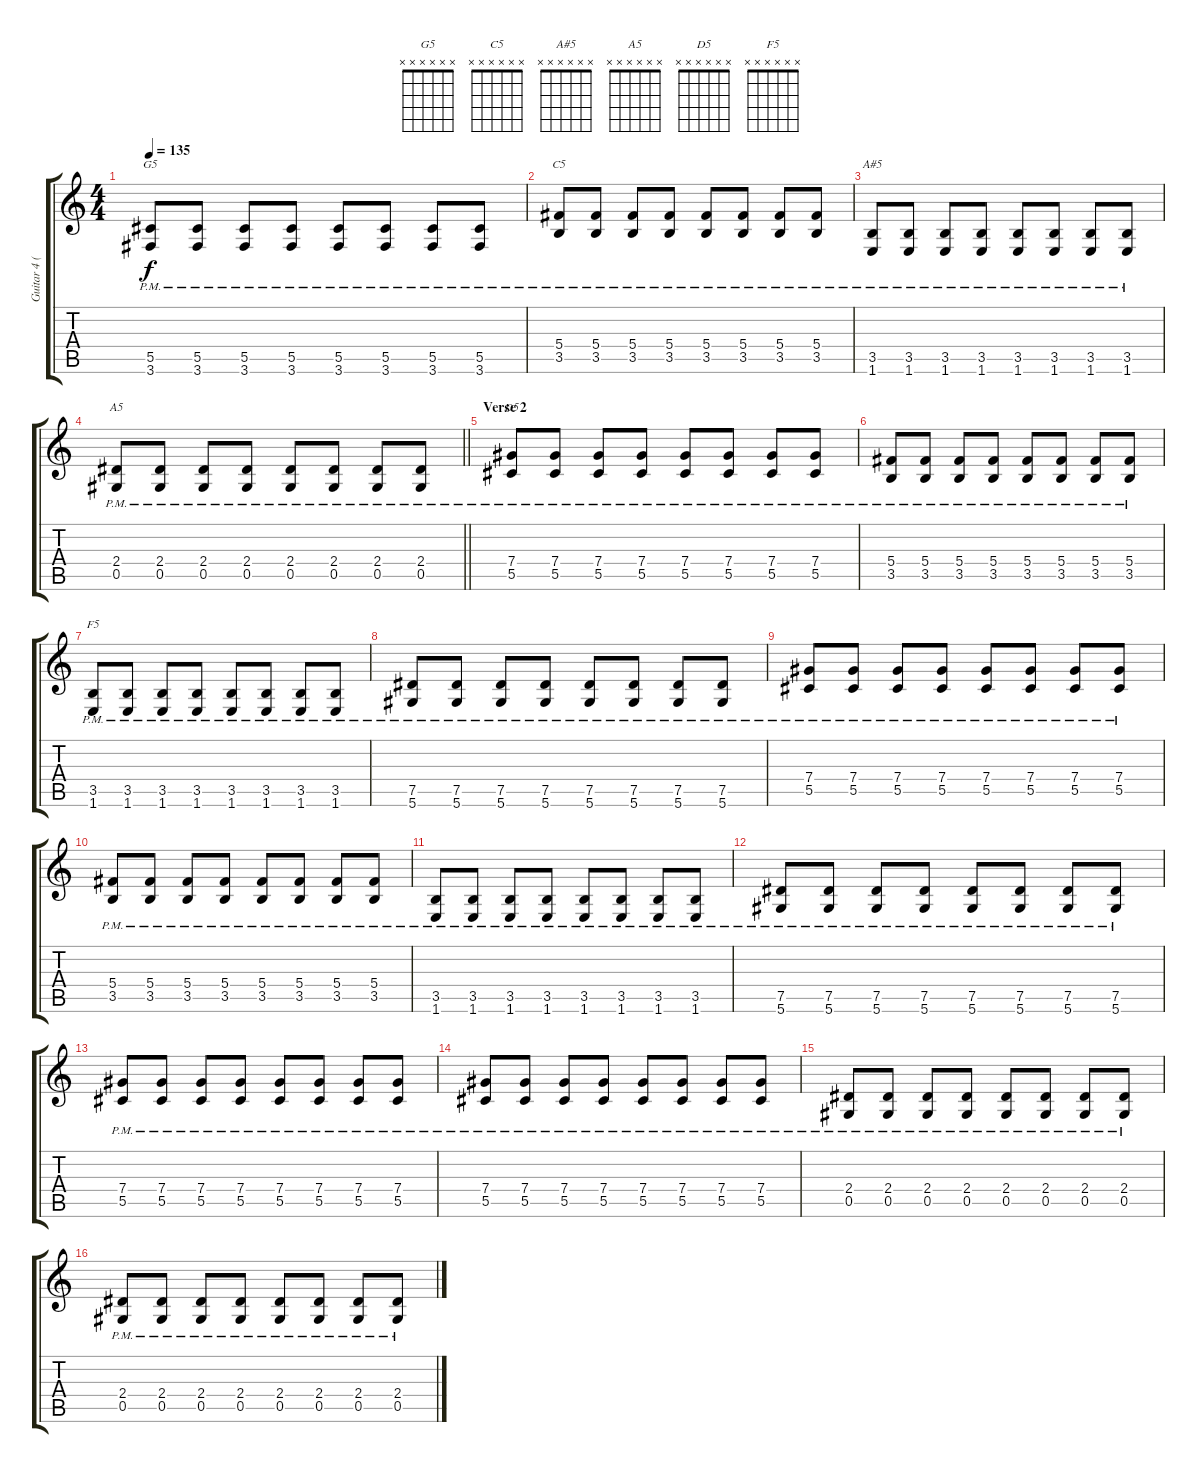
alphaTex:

\track ("Guitar 4 (Rhythm)" "Guitar 4 (") {instrument electricguitarmuted}
\staff {score tabs}
\tuning (Eb4 Bb3 Gb3 Db3 Ab2 Eb2) {hide}
\chord ("G5" x x x x x x)
\chord ("C5" x x x x x x)
\chord ("A#5" x x x x x x)
\chord ("A5" x x x x x x)
\chord ("D5" x x x x x x)
\chord ("F5" x x x x x x)
\ts (4 4)
\tempo 135
\clef g2
\ks c
(5.5{pm} 3.6{pm}).8{ch "G5" dy f} (5.5{pm} 3.6{pm}).8 (5.5{pm} 3.6{pm}).8 (5.5{pm} 3.6{pm}).8 (5.5{pm} 3.6{pm}).8 (5.5{pm} 3.6{pm}).8 (5.5{pm} 3.6{pm}).8 (5.5{pm} 3.6{pm}).8 |
(5.4{pm} 3.5{pm}).8{ch "C5"} (5.4{pm} 3.5{pm}).8 (5.4{pm} 3.5{pm}).8 (5.4{pm} 3.5{pm}).8 (5.4{pm} 3.5{pm}).8 (5.4{pm} 3.5{pm}).8 (5.4{pm} 3.5{pm}).8 (5.4{pm} 3.5{pm}).8 |
(3.5{pm} 1.6{pm}).8{ch "A#5"} (3.5{pm} 1.6{pm}).8 (3.5{pm} 1.6{pm}).8 (3.5{pm} 1.6{pm}).8 (3.5{pm} 1.6{pm}).8 (3.5{pm} 1.6{pm}).8 (3.5{pm} 1.6{pm}).8 (3.5{pm} 1.6{pm}).8 |
\barLineRight lightlight
(2.4{pm} 0.5{pm}).8{ch "A5"} (2.4{pm} 0.5{pm}).8 (2.4{pm} 0.5{pm}).8 (2.4{pm} 0.5{pm}).8 (2.4{pm} 0.5{pm}).8 (2.4{pm} 0.5{pm}).8 (2.4{pm} 0.5{pm}).8 (2.4{pm} 0.5{pm}).8 |
\section ("" "Verse 2")
(7.4{pm} 5.5{pm}).8{ch "D5"} (7.4{pm} 5.5{pm}).8 (7.4{pm} 5.5{pm}).8 (7.4{pm} 5.5{pm}).8 (7.4{pm} 5.5{pm}).8 (7.4{pm} 5.5{pm}).8 (7.4{pm} 5.5{pm}).8 (7.4{pm} 5.5{pm}).8 |
(5.4{pm} 3.5{pm}).8 (5.4{pm} 3.5{pm}).8 (5.4{pm} 3.5{pm}).8 (5.4{pm} 3.5{pm}).8 (5.4{pm} 3.5{pm}).8 (5.4{pm} 3.5{pm}).8 (5.4{pm} 3.5{pm}).8 (5.4{pm} 3.5{pm}).8 |
(3.5{pm} 1.6{pm}).8{ch "F5"} (3.5{pm} 1.6{pm}).8 (3.5{pm} 1.6{pm}).8 (3.5{pm} 1.6{pm}).8 (3.5{pm} 1.6{pm}).8 (3.5{pm} 1.6{pm}).8 (3.5{pm} 1.6{pm}).8 (3.5{pm} 1.6{pm}).8 |
(7.5{pm} 5.6{pm}).8 (7.5{pm} 5.6{pm}).8 (7.5{pm} 5.6{pm}).8 (7.5{pm} 5.6{pm}).8 (7.5{pm} 5.6{pm}).8 (7.5{pm} 5.6{pm}).8 (7.5{pm} 5.6{pm}).8 (7.5{pm} 5.6{pm}).8 |
(7.4{pm} 5.5{pm}).8 (7.4{pm} 5.5{pm}).8 (7.4{pm} 5.5{pm}).8 (7.4{pm} 5.5{pm}).8 (7.4{pm} 5.5{pm}).8 (7.4{pm} 5.5{pm}).8 (7.4{pm} 5.5{pm}).8 (7.4{pm} 5.5{pm}).8 |
(5.4{pm} 3.5{pm}).8 (5.4{pm} 3.5{pm}).8 (5.4{pm} 3.5{pm}).8 (5.4{pm} 3.5{pm}).8 (5.4{pm} 3.5{pm}).8 (5.4{pm} 3.5{pm}).8 (5.4{pm} 3.5{pm}).8 (5.4{pm} 3.5{pm}).8 |
(3.5{pm} 1.6{pm}).8 (3.5{pm} 1.6{pm}).8 (3.5{pm} 1.6{pm}).8 (3.5{pm} 1.6{pm}).8 (3.5{pm} 1.6{pm}).8 (3.5{pm} 1.6{pm}).8 (3.5{pm} 1.6{pm}).8 (3.5{pm} 1.6{pm}).8 |
(7.5{pm} 5.6{pm}).8 (7.5{pm} 5.6{pm}).8 (7.5{pm} 5.6{pm}).8 (7.5{pm} 5.6{pm}).8 (7.5{pm} 5.6{pm}).8 (7.5{pm} 5.6{pm}).8 (7.5{pm} 5.6{pm}).8 (7.5{pm} 5.6{pm}).8 |
(7.4{pm} 5.5{pm}).8 (7.4{pm} 5.5{pm}).8 (7.4{pm} 5.5{pm}).8 (7.4{pm} 5.5{pm}).8 (7.4{pm} 5.5{pm}).8 (7.4{pm} 5.5{pm}).8 (7.4{pm} 5.5{pm}).8 (7.4{pm} 5.5{pm}).8 |
(7.4{pm} 5.5{pm}).8 (7.4{pm} 5.5{pm}).8 (7.4{pm} 5.5{pm}).8 (7.4{pm} 5.5{pm}).8 (7.4{pm} 5.5{pm}).8 (7.4{pm} 5.5{pm}).8 (7.4{pm} 5.5{pm}).8 (7.4{pm} 5.5{pm}).8 |
(2.4{pm} 0.5{pm}).8 (2.4{pm} 0.5{pm}).8 (2.4{pm} 0.5{pm}).8 (2.4{pm} 0.5{pm}).8 (2.4{pm} 0.5{pm}).8 (2.4{pm} 0.5{pm}).8 (2.4{pm} 0.5{pm}).8 (2.4{pm} 0.5{pm}).8 |
(2.4{pm} 0.5{pm}).8 (2.4{pm} 0.5{pm}).8 (2.4{pm} 0.5{pm}).8 (2.4{pm} 0.5{pm}).8 (2.4{pm} 0.5{pm}).8 (2.4{pm} 0.5{pm}).8 (2.4{pm} 0.5{pm}).8 (2.4{pm} 0.5{pm}).8
